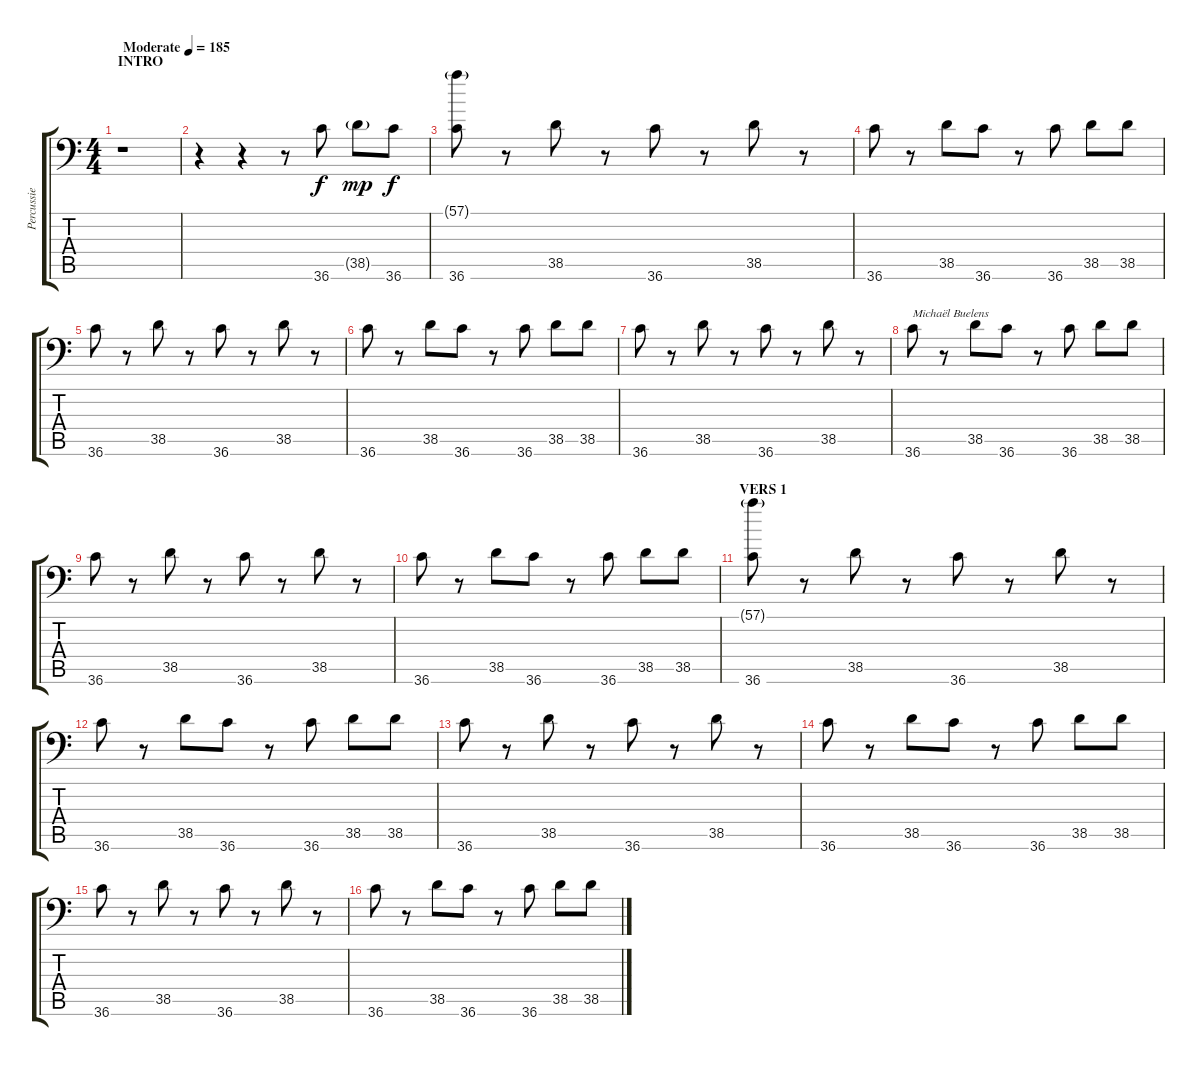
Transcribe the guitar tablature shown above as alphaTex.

\track ("Percussie" "Percussie") {instrument acousticgrandpiano}
\staff {score tabs}
\tuning (C-1 C-1 C-1 C-1 C-1 C-1) {hide}
\ts (4 4)
\section ("" "INTRO")
\tempo (185 "Moderate")
\clef f4
\ks c
r.1{dy f instrument acousticgrandpiano} |
r.4 r.4 r.8 36.6.8 38.5{g}.8{dy mp} 36.6.8{dy f} |
(57.1{g} 36.6).8 r.8 38.5.8 r.8 36.6.8 r.8 38.5.8 r.8 |
36.6.8 r.8 38.5.8 36.6.8 r.8 36.6.8 38.5.8 38.5.8 |
36.6.8 r.8 38.5.8 r.8 36.6.8 r.8 38.5.8 r.8 |
36.6.8 r.8 38.5.8 36.6.8 r.8 36.6.8 38.5.8 38.5.8 |
36.6.8 r.8 38.5.8 r.8 36.6.8 r.8 38.5.8 r.8 |
36.6.8{txt "Michaël Buelens"} r.8 38.5.8 36.6.8 r.8 36.6.8 38.5.8 38.5.8 |
36.6.8 r.8 38.5.8 r.8 36.6.8 r.8 38.5.8 r.8 |
36.6.8 r.8 38.5.8 36.6.8 r.8 36.6.8 38.5.8 38.5.8 |
\section ("" "VERS 1")
(57.1{g} 36.6).8 r.8 38.5.8 r.8 36.6.8 r.8 38.5.8 r.8 |
36.6.8 r.8 38.5.8 36.6.8 r.8 36.6.8 38.5.8 38.5.8 |
36.6.8 r.8 38.5.8 r.8 36.6.8 r.8 38.5.8 r.8 |
36.6.8 r.8 38.5.8 36.6.8 r.8 36.6.8 38.5.8 38.5.8 |
36.6.8 r.8 38.5.8 r.8 36.6.8 r.8 38.5.8 r.8 |
36.6.8 r.8 38.5.8 36.6.8 r.8 36.6.8 38.5.8 38.5.8
